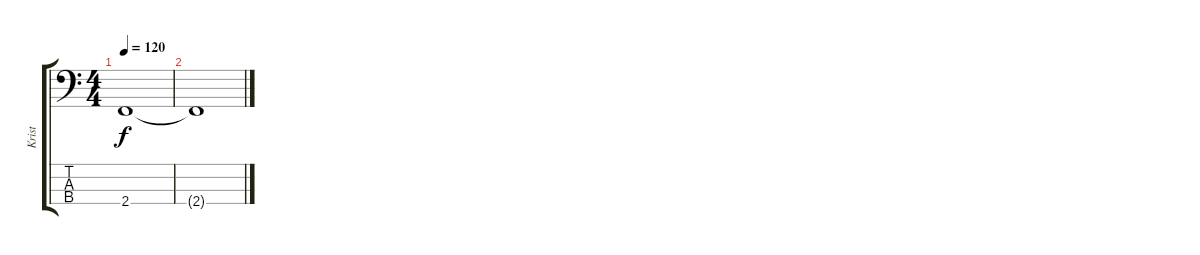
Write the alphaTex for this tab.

\track ("Krist" "Krist") {instrument electricbasspick}
\staff {score tabs}
\tuning (Gb2 Db2 Ab1 Eb1) {hide}
\ts (4 4)
\tempo 120
\clef f4
\ks c
2.4.1{dy f} |
2.4{t}.1
